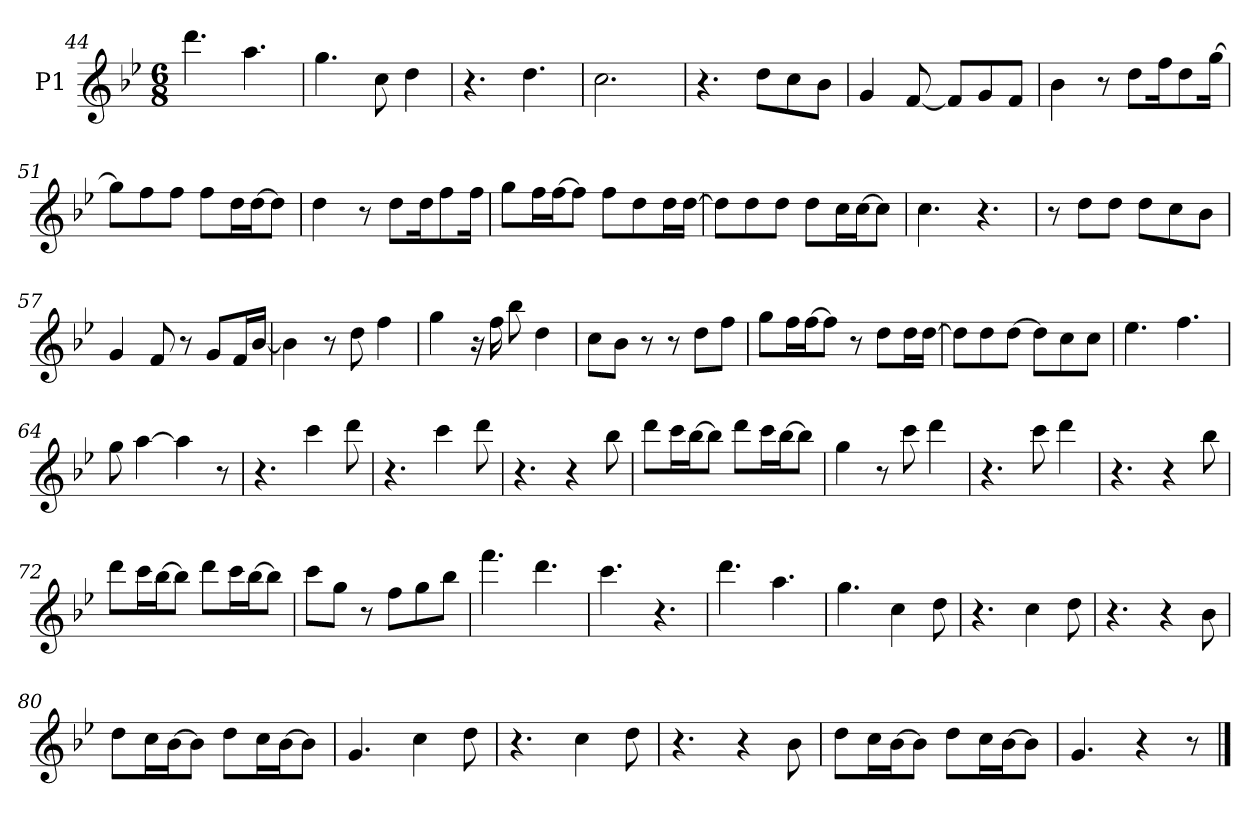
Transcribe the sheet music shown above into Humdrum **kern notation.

**kern
*part1
*staff1
*I"P1
*clefG2
*k[b-e-]
*B-:
*M6/8
=44
4.ddd\
4.aa\
!!LO:LB:g=z
=45
4.gg\
8cc\
4dd\
=46
4.r
4.dd\
=47
2.cc\
=48
4.r
8dd\L
8cc\
8b-\J
=49
4g/
[8f/
8f/L]
8g/
8f/J
=50
4b-\
8r
8dd\L
16ff\K
8dd\
[16gg\Jk
=51
8gg\L]
8ff\
8ff\J
8ff\L
16dd\L
[16dd\J
8dd\J]
!!LO:LB:g=z
=52
4dd\
8r
8dd\L
16dd\K
8ff\
16ff\Jk
=53
8gg\L
16ff\L
[16ff\J
8ff\J]
8ff\L
8dd\
16dd\L
[16dd\JJ
=54
8dd\L]
8dd\
8dd\J
8dd\L
16cc\L
[16cc\J
8cc\J]
=55
4.cc\
4.r
=56
8r
8dd\L
8dd\J
8dd\L
8cc\
8b-\J
!!LO:PB:g=z
=57
4g/
8f/
8r
8g/L
16f/L
[16b-/JJ
=58
4b-\]
8r
8dd\
4ff\
=59
4gg\
16r
16ff\
8bb-\
4dd\
=60
8cc\L
8b-\J
8r
8r
8dd\L
8ff\J
=61
8gg\L
16ff\L
[16ff\J
8ff\J]
8r
8dd\L
16dd\L
[16dd\JJ
!!LO:LB:g=z
=62
8dd\L]
8dd\
[8dd\J
8dd\L]
8cc\
8cc\J
=63
4.ee-\
4.ff\
=64
8gg\
[4aa\
4aa\]
8r
=65
4.r
4ccc\
8ddd\
=66
4.r
4ccc\
8ddd\
=67
4.r
4r
8bb-\
!!LO:LB:g=z
=68
8ddd\L
16ccc\L
[>16bb-\J
8bb-\J]
8ddd\L
16ccc\L
[>16bb-\J
8bb-\J]
=69
4gg\
8r
8ccc\
4ddd\
=70
4.r
8ccc\
4ddd\
=71
4.r
4r
8bb-\
=72
8ddd\L
16ccc\L
[>16bb-\J
8bb-\J]
8ddd\L
16ccc\L
[>16bb-\J
8bb-\J]
=73
8ccc\L
8gg\J
8r
8ff\L
8gg\
8bb-\J
!!LO:LB:g=z
=74
4.fff\
4.ddd\
=75
4.ccc\
4.r
=76
4.ddd\
4.aa\
=77
4.gg\
4cc\
8dd\
=78
4.r
4cc\
8dd\
=79
4.r
4r
8b-\
=80
8dd\L
16cc\L
[>16b-\J
8b-\J]
8dd\L
16cc\L
[>16b-\J
8b-\J]
!!LO:LB:g=z
=81
4.g/
4cc\
8dd\
=82
4.r
4cc\
8dd\
=83
4.r
4r
8b-\
=84
8dd\L
16cc\L
[>16b-\J
8b-\J]
8dd\L
16cc\L
[>16b-\J
8b-\J]
=85
4.g/
4r
8r
==
*-
